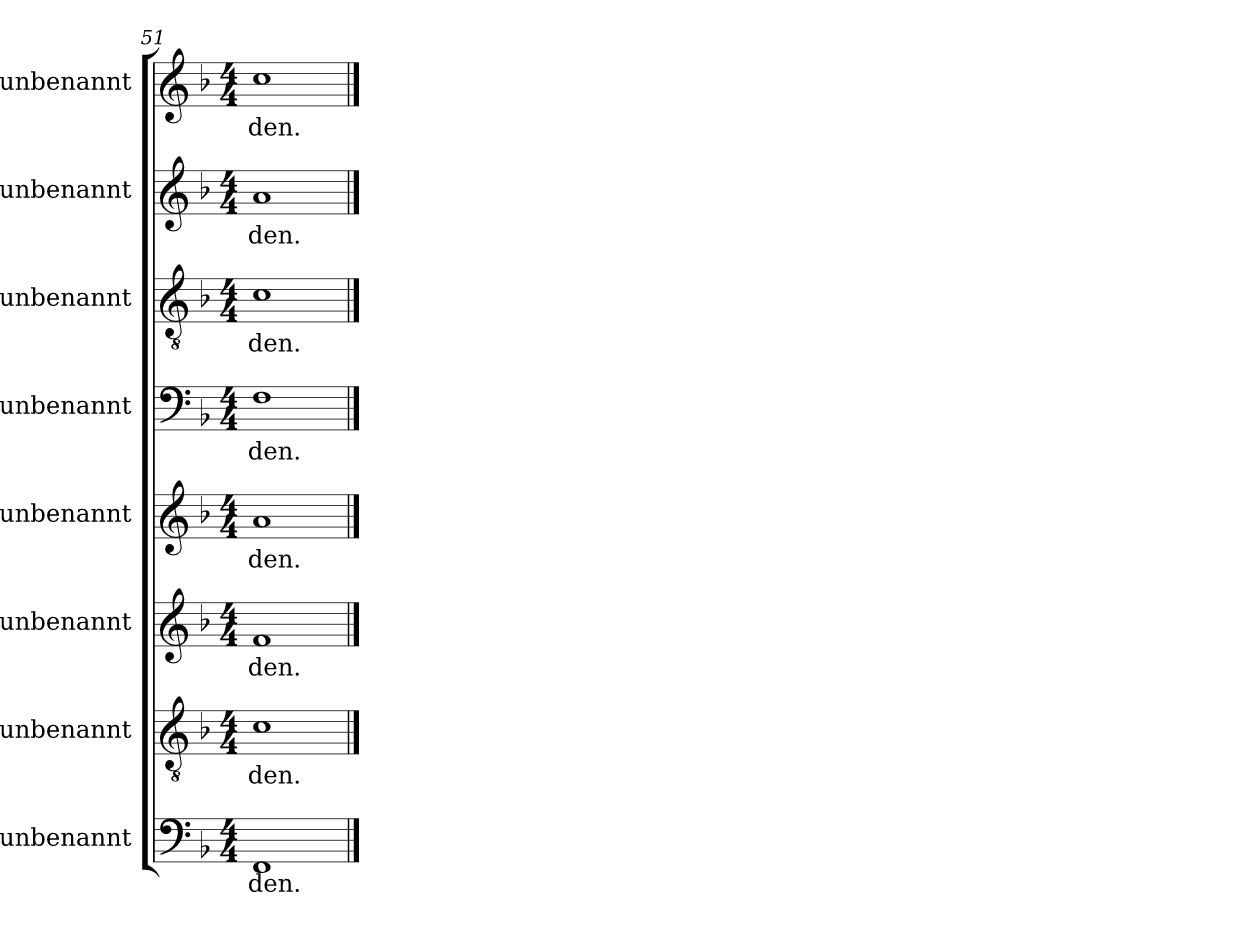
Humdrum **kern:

**kern	**text	**kern	**text	**kern	**text	**kern	**text	**kern	**text	**kern	**text	**kern	**text	**kern	**text
*part8	*part8	*part7	*part7	*part6	*part6	*part5	*part5	*part4	*part4	*part3	*part3	*part2	*part2	*part1	*part1
*staff8	*staff8	*staff7	*staff7	*staff6	*staff6	*staff5	*staff5	*staff4	*staff4	*staff3	*staff3	*staff2	*staff2	*staff1	*staff1
*I"unbenannt	*	*I"unbenannt	*	*I"unbenannt	*	*I"unbenannt	*	*I"unbenannt	*	*I"unbenannt	*	*I"unbenannt	*	*I"unbenannt	*
*clefF4	*	*clefGv2	*	*clefG2	*	*clefG2	*	*clefF4	*	*clefGv2	*	*clefG2	*	*clefG2	*
*k[b-]	*	*k[b-]	*	*k[b-]	*	*k[b-]	*	*k[b-]	*	*k[b-]	*	*k[b-]	*	*k[b-]	*
*M4/4	*	*M4/4	*	*M4/4	*	*M4/4	*	*M4/4	*	*M4/4	*	*M4/4	*	*M4/4	*
=51	=51	=51	=51	=51	=51	=51	=51	=51	=51	=51	=51	=51	=51	=51	=51
!	!LO:LY:b	!	!LO:LY:b	!	!LO:LY:b	!	!LO:LY:b	!	!LO:LY:b	!	!LO:LY:b	!	!LO:LY:b	!	!LO:LY:b
1FF	den.	1c	den.	1f	den.	1a	den.	1F	den.	1c	den.	1a	den.	1cc	den.
==	==	==	==	==	==	==	==	==	==	==	==	==	==	==	==
*-	*-	*-	*-	*-	*-	*-	*-	*-	*-	*-	*-	*-	*-	*-	*-
